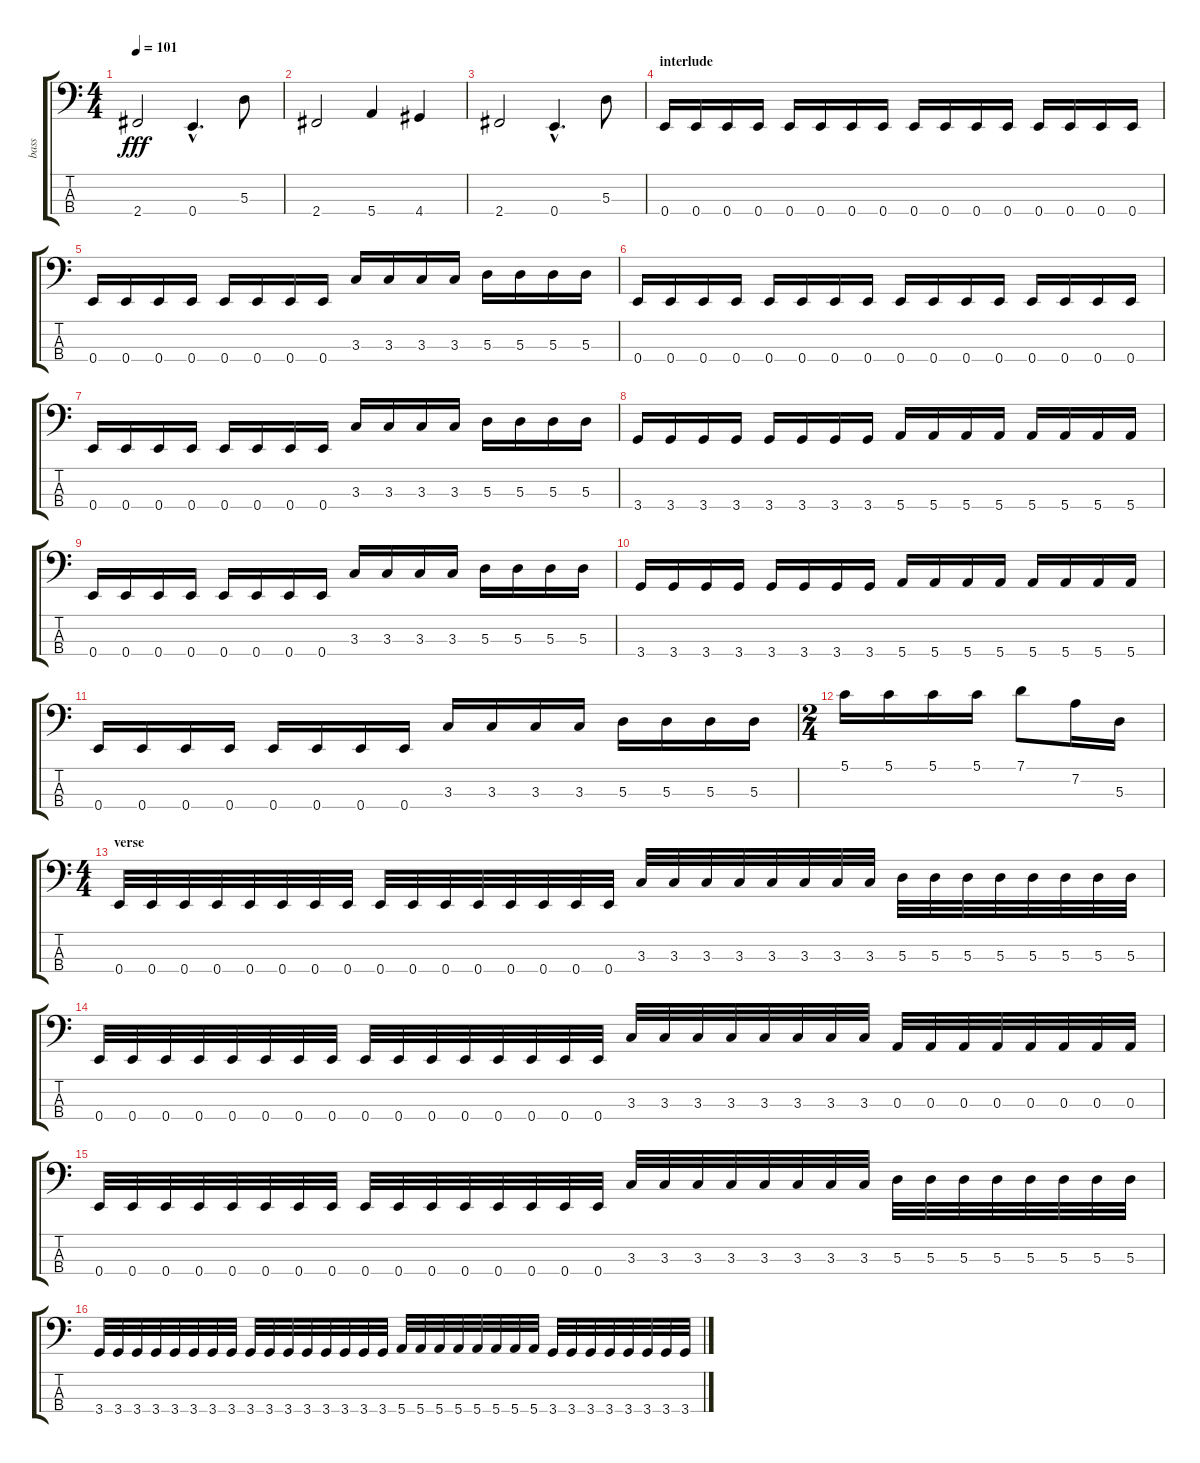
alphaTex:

\track ("bass" "bass") {instrument electricbassfinger}
\staff {score tabs}
\tuning (G2 D2 A1 E1) {hide}
\ts (4 4)
\tempo 101
\clef f4
\ks c
2.4.2{dy fff} 0.4{hac}.4{d} 5.3.8 |
2.4.2 5.4.4 4.4.4 |
2.4.2 0.4{hac}.4{d} 5.3.8 |
\section ("" "interlude")
0.4.16 0.4.16 0.4.16 0.4.16 0.4.16 0.4.16 0.4.16 0.4.16 0.4.16 0.4.16 0.4.16 0.4.16 0.4.16 0.4.16 0.4.16 0.4.16 |
0.4.16 0.4.16 0.4.16 0.4.16 0.4.16 0.4.16 0.4.16 0.4.16 3.3.16 3.3.16 3.3.16 3.3.16 5.3.16 5.3.16 5.3.16 5.3.16 |
0.4.16 0.4.16 0.4.16 0.4.16 0.4.16 0.4.16 0.4.16 0.4.16 0.4.16 0.4.16 0.4.16 0.4.16 0.4.16 0.4.16 0.4.16 0.4.16 |
0.4.16 0.4.16 0.4.16 0.4.16 0.4.16 0.4.16 0.4.16 0.4.16 3.3.16 3.3.16 3.3.16 3.3.16 5.3.16 5.3.16 5.3.16 5.3.16 |
3.4.16 3.4.16 3.4.16 3.4.16 3.4.16 3.4.16 3.4.16 3.4.16 5.4.16 5.4.16 5.4.16 5.4.16 5.4.16 5.4.16 5.4.16 5.4.16 |
0.4.16 0.4.16 0.4.16 0.4.16 0.4.16 0.4.16 0.4.16 0.4.16 3.3.16 3.3.16 3.3.16 3.3.16 5.3.16 5.3.16 5.3.16 5.3.16 |
3.4.16 3.4.16 3.4.16 3.4.16 3.4.16 3.4.16 3.4.16 3.4.16 5.4.16 5.4.16 5.4.16 5.4.16 5.4.16 5.4.16 5.4.16 5.4.16 |
0.4.16 0.4.16 0.4.16 0.4.16 0.4.16 0.4.16 0.4.16 0.4.16 3.3.16 3.3.16 3.3.16 3.3.16 5.3.16 5.3.16 5.3.16 5.3.16 |
\ts (2 4)
5.1.16 5.1.16 5.1.16 5.1.16 7.1.8 7.2.16 5.3.16 |
\ts (4 4)
\section ("" "verse")
0.4.32 0.4.32 0.4.32 0.4.32 0.4.32 0.4.32 0.4.32 0.4.32 0.4.32 0.4.32 0.4.32 0.4.32 0.4.32 0.4.32 0.4.32 0.4.32 3.3.32 3.3.32 3.3.32 3.3.32 3.3.32 3.3.32 3.3.32 3.3.32 5.3.32 5.3.32 5.3.32 5.3.32 5.3.32 5.3.32 5.3.32 5.3.32 |
0.4.32 0.4.32 0.4.32 0.4.32 0.4.32 0.4.32 0.4.32 0.4.32 0.4.32 0.4.32 0.4.32 0.4.32 0.4.32 0.4.32 0.4.32 0.4.32 3.3.32 3.3.32 3.3.32 3.3.32 3.3.32 3.3.32 3.3.32 3.3.32 0.3.32 0.3.32 0.3.32 0.3.32 0.3.32 0.3.32 0.3.32 0.3.32 |
0.4.32 0.4.32 0.4.32 0.4.32 0.4.32 0.4.32 0.4.32 0.4.32 0.4.32 0.4.32 0.4.32 0.4.32 0.4.32 0.4.32 0.4.32 0.4.32 3.3.32 3.3.32 3.3.32 3.3.32 3.3.32 3.3.32 3.3.32 3.3.32 5.3.32 5.3.32 5.3.32 5.3.32 5.3.32 5.3.32 5.3.32 5.3.32 |
3.4.32 3.4.32 3.4.32 3.4.32 3.4.32 3.4.32 3.4.32 3.4.32 3.4.32 3.4.32 3.4.32 3.4.32 3.4.32 3.4.32 3.4.32 3.4.32 5.4.32 5.4.32 5.4.32 5.4.32 5.4.32 5.4.32 5.4.32 5.4.32 3.4.32 3.4.32 3.4.32 3.4.32 3.4.32 3.4.32 3.4.32 3.4.32
